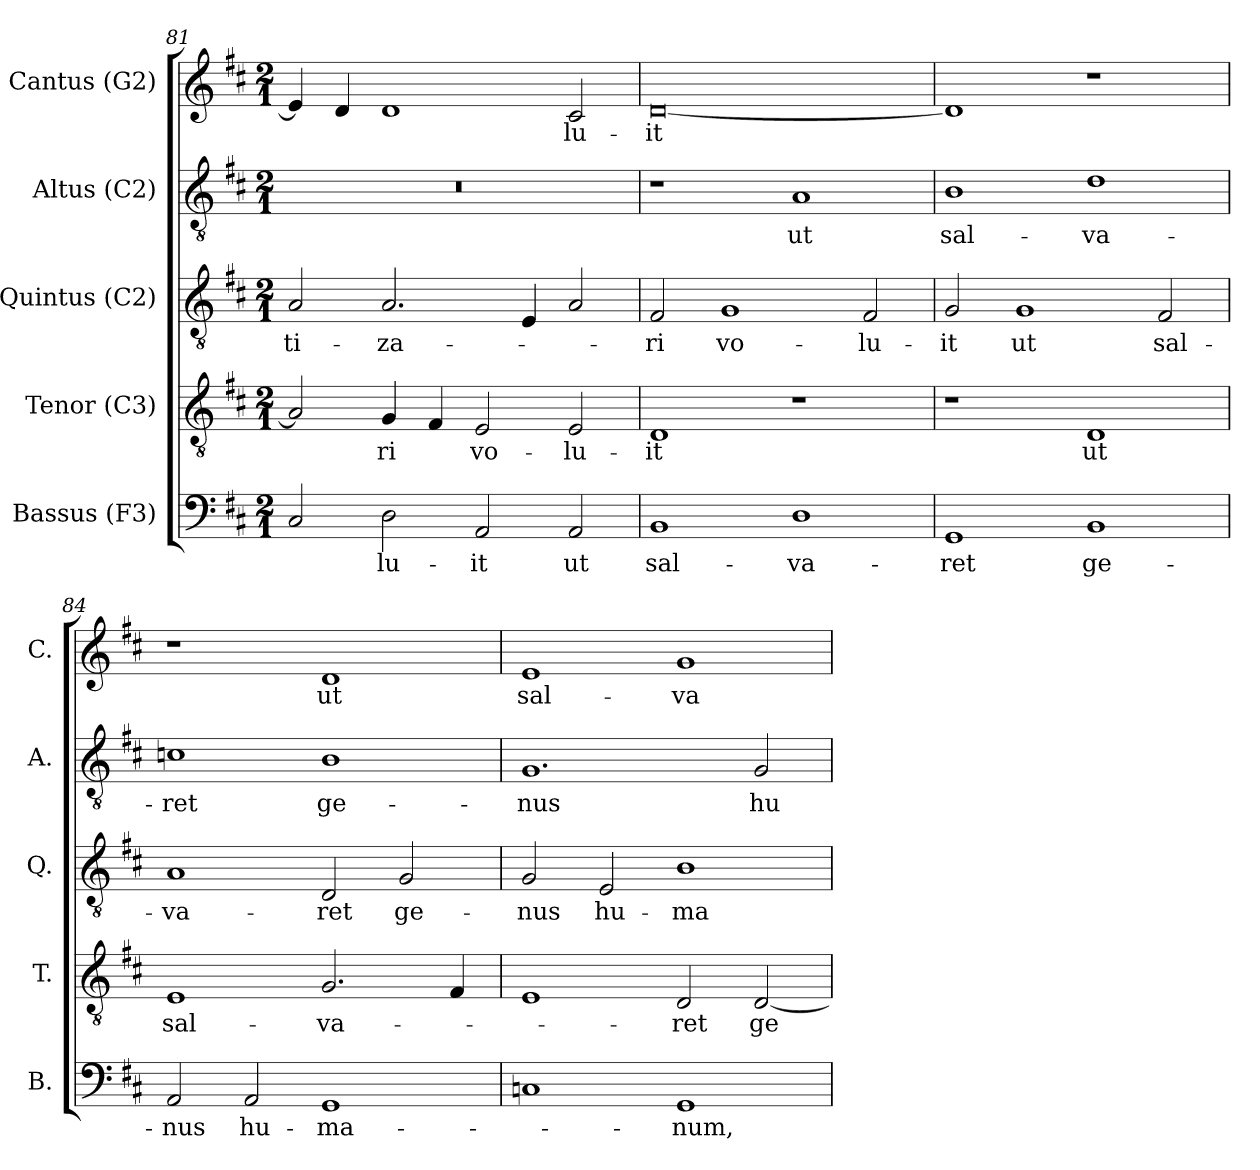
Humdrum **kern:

**kern	**text	**kern	**text	**kern	**text	**kern	**text	**kern	**text
*part5	*part5	*part4	*part4	*part3	*part3	*part2	*part2	*part1	*part1
*staff5	*staff5	*staff4	*staff4	*staff3	*staff3	*staff2	*staff2	*staff1	*staff1
*I"Bassus (F3)	*	*I"Tenor (C3)	*	*I"Quintus (C2)	*	*I"Altus (C2)	*	*I"Cantus (G2)	*
*I'B.	*	*I'T.	*	*I'Q.	*	*I'A.	*	*I'C.	*
*clefF4	*	*clefGv2	*	*clefGv2	*	*clefGv2	*	*clefG2	*
*	*	*ITrd7c12	*	*ITrd7c12	*	*ITrd7c12	*	*	*
*k[f#c#]	*	*k[f#c#]	*	*k[f#c#]	*	*k[f#c#]	*	*k[f#c#]	*
*D:	*	*D:	*	*D:	*	*D:	*	*D:	*
*M2/1	*	*M2/1	*	*M2/1	*	*M2/1	*	*M2/1	*
=81	=81	=81	=81	=81	=81	=81	=81	=81	=81
!	!	!	!	!	!LO:LY:b:color=#000000	!LO:N:vis=1	!	!	!
2C#i/	.	2AAi/]	.	2AAi/	-ti-	0r	.	4ei/]	.
.	.	.	.	.	.	.	.	4di/	.
!	!LO:LY:b:color=#000000	!	!	!	!	!	!	!	!
!	!	!	!LO:LY:b:color=#000000	!	!	!	!	!	!
!	!	!	!	!	!LO:LY:b:color=#000000	!	!	!	!
2Di\	-lu-	4GGi/	-ri	2.AAi/	-za-	.	.	1di	.
.	.	4FF#i/	.	.	.	.	.	.	.
!	!LO:LY:b:color=#000000	!	!	!	!	!	!	!	!
!	!	!	!LO:LY:b:color=#000000	!	!	!	!	!	!
2AAi/	-it	2EEi/	vo-	.	.	.	.	.	.
.	.	.	.	4EEi/	.	.	.	.	.
!	!LO:LY:b:color=#000000	!	!	!	!	!	!	!	!
!	!	!	!LO:LY:b:color=#000000	!	!	!	!	!	!
!	!	!	!	!	!	!	!	!	!LO:LY:b:color=#000000
2AAi/	ut	2EEi/	-lu-	2AAi/	.	.	.	2c#i/	-lu-
!!LO:LB:g=z
=82	=82	=82	=82	=82	=82	=82	=82	=82	=82
!	!LO:LY:b:color=#000000	!	!	!	!	!	!	!	!
!	!	!	!LO:LY:b:color=#000000	!	!	!	!	!	!
!	!	!	!	!	!LO:LY:b:color=#000000	!	!	!	!
!	!	!	!	!	!	!	!	!	!LO:LY:b:color=#000000
1BBi	sal-	1DDi	-it	2FF#i/	-ri	1r	.	[0di	-it
!	!	!	!	!	!LO:LY:b:color=#000000	!	!	!	!
.	.	.	.	1GGi	vo-	.	.	.	.
!	!LO:LY:b:color=#000000	!	!	!	!	!	!	!	!
!	!	!	!	!	!	!	!LO:LY:b:color=#000000	!	!
1Di	-va-	1r	.	.	.	1AAi	ut	.	.
!	!	!	!	!	!LO:LY:b:color=#000000	!	!	!	!
.	.	.	.	2FF#i/	-lu-	.	.	.	.
=83	=83	=83	=83	=83	=83	=83	=83	=83	=83
!	!LO:LY:b:color=#000000	!	!	!	!	!	!	!	!
!	!	!	!	!	!LO:LY:b:color=#000000	!	!	!	!
!	!	!	!	!	!	!	!LO:LY:b:color=#000000	!	!
1GGi	-ret	1r	.	2GGi/	-it	1BBi	sal-	1di]	.
!	!	!	!	!	!LO:LY:b:color=#000000	!	!	!	!
.	.	.	.	1GGi	ut	.	.	.	.
!	!LO:LY:b:color=#000000	!	!	!	!	!	!	!	!
!	!	!	!LO:LY:b:color=#000000	!	!	!	!	!	!
!	!	!	!	!	!	!	!LO:LY:b:color=#000000	!	!
1BBi	ge-	1DDi	ut	.	.	1Di	-va-	1r	.
!	!	!	!	!	!LO:LY:b:color=#000000	!	!	!	!
.	.	.	.	2FF#i/	sal-	.	.	.	.
=84	=84	=84	=84	=84	=84	=84	=84	=84	=84
!	!LO:LY:b:color=#000000	!	!	!	!	!	!	!	!
!	!	!	!LO:LY:b:color=#000000	!	!	!	!	!	!
!	!	!	!	!	!LO:LY:b:color=#000000	!	!	!	!
!	!	!	!	!	!	!	!LO:LY:b:color=#000000	!	!
2AAi/	-nus	1EEi	sal-	1AAi	-va-	1Cni	-ret	1r	.
!	!LO:LY:b:color=#000000	!	!	!	!	!	!	!	!
2AAi/	hu-	.	.	.	.	.	.	.	.
!	!LO:LY:b:color=#000000	!	!	!	!	!	!	!	!
!	!	!	!LO:LY:b:color=#000000	!	!	!	!	!	!
!	!	!	!	!	!LO:LY:b:color=#000000	!	!	!	!
!	!	!	!	!	!	!	!LO:LY:b:color=#000000	!	!
!	!	!	!	!	!	!	!	!	!LO:LY:b:color=#000000
1GGi	-ma-	2.GGi/	-va-	2DDi/	-ret	1BBi	ge-	1di	ut
!	!	!	!	!	!LO:LY:b:color=#000000	!	!	!	!
.	.	.	.	2GGi/	ge-	.	.	.	.
.	.	4FF#i/	.	.	.	.	.	.	.
=85	=85	=85	=85	=85	=85	=85	=85	=85	=85
!	!	!	!	!	!LO:LY:b:color=#000000	!	!	!	!
!	!	!	!	!	!	!	!LO:LY:b:color=#000000	!	!
!	!	!	!	!	!	!	!	!	!LO:LY:b:color=#000000
1Ci	.	1EEi	.	2GGi/	-nus	1.GGi	-nus	1ei	sal-
!	!	!	!	!	!LO:LY:b:color=#000000	!	!	!	!
.	.	.	.	2EEi/	hu-	.	.	.	.
!	!LO:LY:b:color=#000000	!	!	!	!	!	!	!	!
!	!	!	!LO:LY:b:color=#000000	!	!	!	!	!	!
!	!	!	!	!	!LO:LY:b:color=#000000	!	!	!	!
!	!	!	!	!	!	!	!	!	!LO:LY:b:color=#000000
1GGi	-num,	2DDi/	-ret	1BBi	-ma-	.	.	1gi	-va-
!	!	!	!LO:LY:b:color=#000000	!	!	!	!	!	!
!	!	!	!	!	!	!	!LO:LY:b:color=#000000	!	!
.	.	[2DDi/	ge-	.	.	2GGi/	hu-	.	.
=	=	=	=	=	=	=	=	=	=
*-	*-	*-	*-	*-	*-	*-	*-	*-	*-
